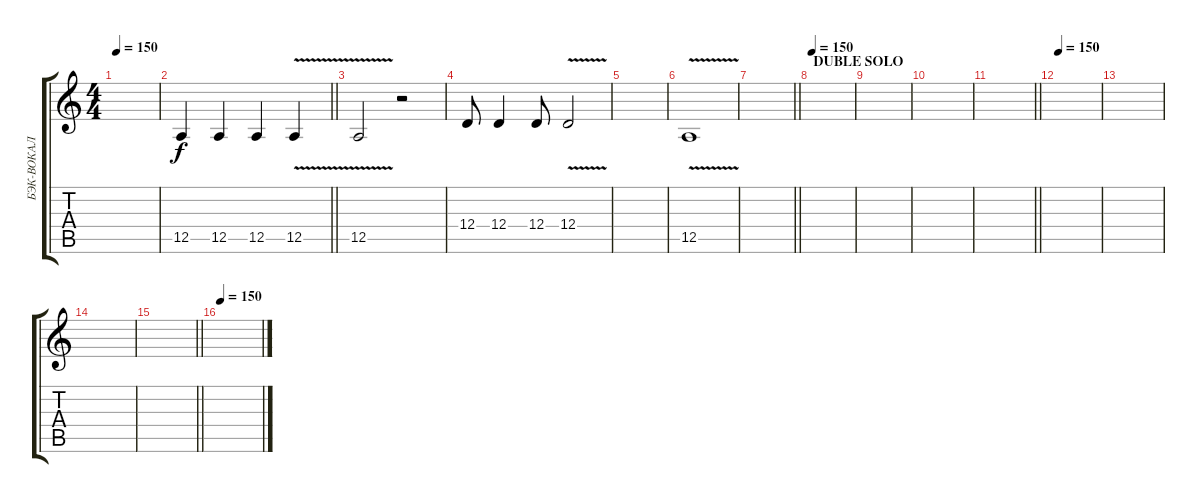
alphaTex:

\track ("БЭК-ВОКАЛ" "БЭК-ВОКАЛ") {instrument viola}
\staff {score tabs}
\tuning (E4 B3 G3 D3 A2 E2) {hide}
\ts (4 4)
\tempo 150
\clef g2
\ks c
|
\barLineRight lightlight
12.5.4 12.5.4 12.5.4 12.5{v}.4 |
12.5{v}.2 r.2 |
12.4.8 12.4.4 12.4.8 12.4{v}.2 |
|
12.5{v}.1 |
\barLineRight lightlight
|
\section ("" "DUBLE SOLO")
\tempo 150
|
|
|
\barLineRight lightlight
|
\tempo 150
|
|
|
\barLineRight lightlight
|
\tempo 150
